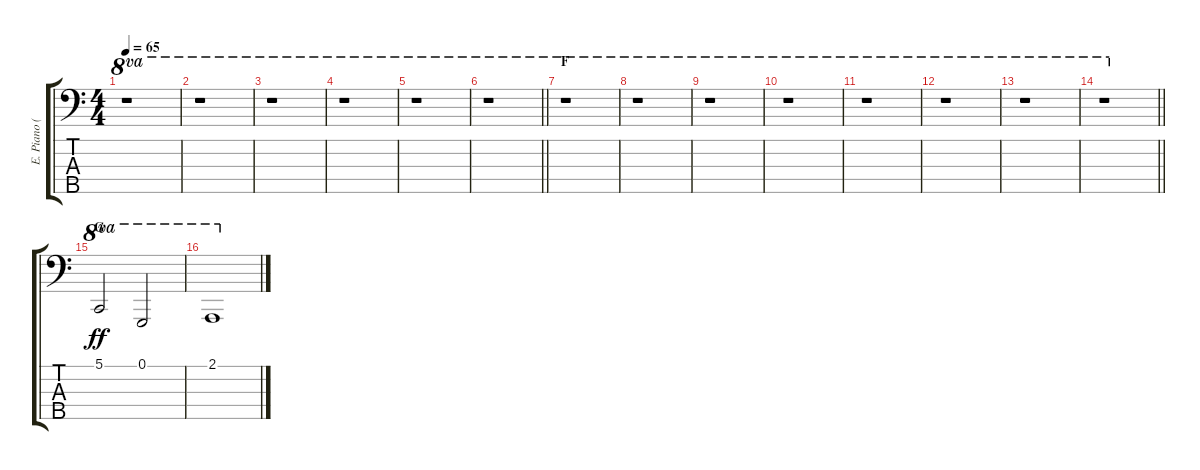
\track ("E. Piano (Left Hand)" "E. Piano (") {instrument electricpiano1}
\staff {score tabs}
\tuning (G2 D2 A1 E1 B0) {hide}
\ts (4 4)
\tempo 65
\clef f4
\ks c
r.1{ot 8va dy ff} |
r.1{ot 8va} |
r.1{ot 8va} |
r.1{ot 8va} |
r.1{ot 8va} |
\barLineRight lightlight
r.1{ot 8va} |
\section ("" "F")
r.1{ot 8va} |
r.1{ot 8va} |
r.1{ot 8va} |
r.1{ot 8va} |
r.1{ot 8va} |
r.1{ot 8va} |
r.1{ot 8va} |
\barLineRight lightlight
r.1{ot 8va} |
\section ("" "G")
5.1.2{ot 8va} 0.1.2{ot 8va} |
2.1.1{ot 8va}
